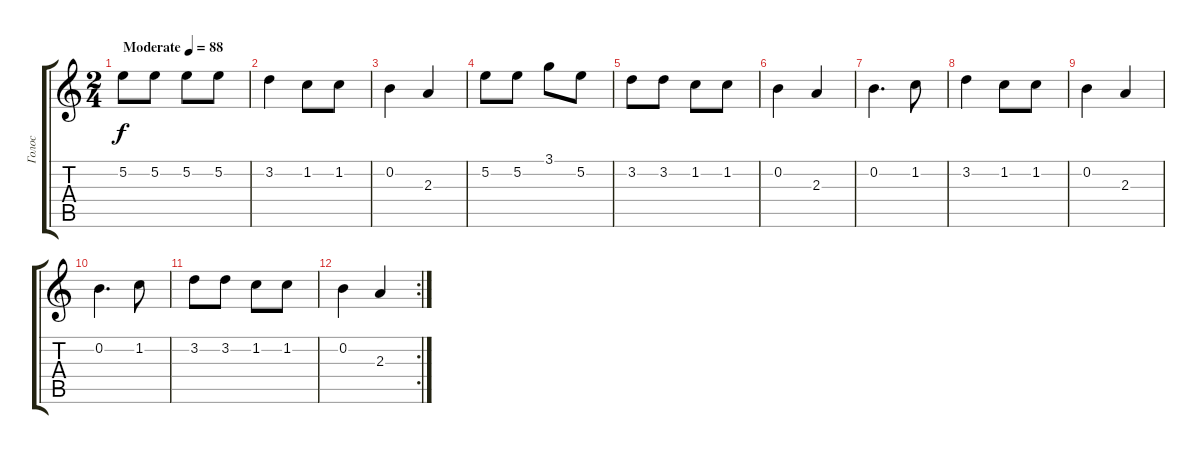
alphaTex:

\track ("Голос" "Голос") {instrument acousticguitarsteel}
\staff {score tabs}
\tuning (E4 B3 G3 D3 A2 E2) {hide}
\ts (2 4)
\tempo (88 "Moderate")
\clef g2
\ks c
5.2.8{dy f instrument acousticguitarsteel} 5.2.8 5.2.8 5.2.8 |
3.2.4 1.2.8 1.2.8 |
0.2.4 2.3.4 |
5.2.8 5.2.8 3.1.8 5.2.8 |
3.2.8 3.2.8 1.2.8 1.2.8 |
0.2.4 2.3.4 |
0.2.4{d} 1.2.8 |
3.2.4 1.2.8 1.2.8 |
0.2.4 2.3.4 |
0.2.4{d} 1.2.8 |
3.2.8 3.2.8 1.2.8 1.2.8 |
\rc 2
0.2.4 2.3.4
